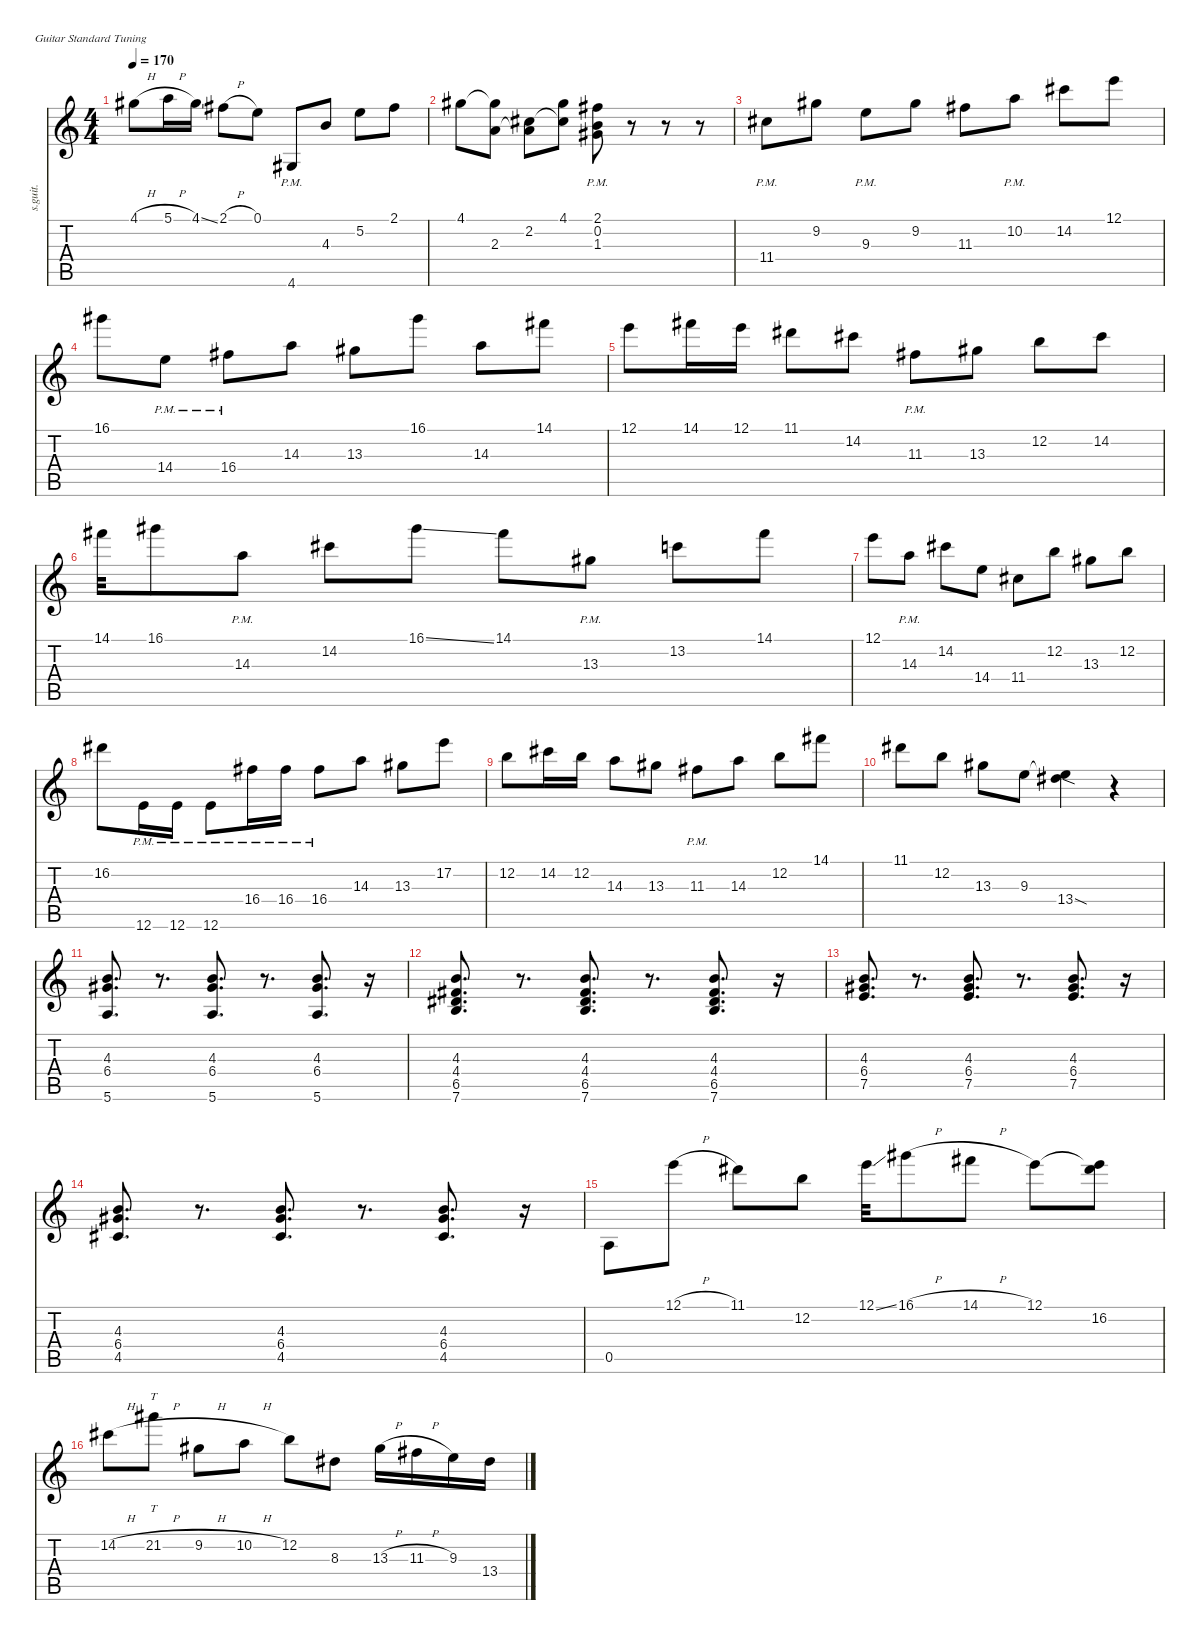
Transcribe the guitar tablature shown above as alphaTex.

\defaultSystemsLayout 4
\hideDynamics
\bracketExtendMode nobrackets
\track ("Erick" "s.guit.") {instrument electricguitarclean}
\staff {score tabs}
\tuning (E4 B3 G3 D3 A2 E2)
\ts (4 4)
\tempo 170
\clef g2
\ks c
4.1{h acc #}.8{dy mf} 5.1{h}.16 4.1{ss acc #}.16 2.1{h acc #}.8 0.1.8 4.6{pm acc #}.8 4.3.8 5.2.8 2.1{acc #}.8 |
4.1{acc #}.8 (4.1{t acc #} 2.3).8 (2.2{acc #} 2.3{t}).8 (4.1{acc #} 2.2{t acc #}).8 (2.1{pm acc #} 0.2{pm} 1.3{pm acc #}).8 r.8 r.8 r.8 |
11.4{pm acc #}.8 9.2{acc #}.8 9.3{pm}.8 9.2{acc #}.8 11.3{acc #}.8 10.2{pm}.8 14.2{acc #}.8 12.1.8 |
16.1{acc #}.8 14.4{pm}.8 16.4{pm acc #}.8 14.3.8 13.3{acc #}.8 16.1{acc #}.8 14.3.8 14.1{acc #}.8 |
12.1.8 14.1{acc #}.16 12.1.16 11.1{acc #}.8 14.2{acc #}.8{dy f} 11.3{pm acc #}.8{dy mf} 13.3{acc #}.8 12.2.8 14.2{acc #}.8 |
14.1{acc #}.32 16.1{acc #}.8 14.3{pm}.8 14.2{acc #}.8 16.1{ss acc #}.8 14.1{acc #}.8 13.3{pm acc #}.8 13.2.8 14.1{acc #}.8 |
12.1.8 14.3{pm}.8 14.2{acc #}.8 14.4.8 11.4{acc #}.8{dy f} 12.2.8{dy mf} 13.3{acc #}.8 12.2.8 |
16.2{acc #}.8 12.6{pm}.16 12.6{pm}.16 12.6{pm}.8 16.4{pm acc #}.16 16.4{pm acc #}.16 16.4{pm acc #}.8 14.3.8 13.3{acc #}.8 17.2.8{dy f} |
12.2.8{dy mf} 14.2{acc #}.16 12.2.16 14.3.8 13.3{acc #}.8 11.3{pm acc #}.8 14.3.8{dy f} 12.2.8 14.1{acc #}.8{dy mf} |
11.1{acc #}.8 12.2.8 13.3{acc #}.8 9.3.8 (9.3{t} 13.4{sod acc #}).4 r.4 |
(4.3 6.4{acc #} 5.6).8{d} r.8{d} (4.3 6.4{acc #} 5.6).8{d} r.8{d} (4.3 6.4{acc #} 5.6).8{d} r.16 |
(4.3 4.4{acc #} 6.5{acc #} 7.6).8{d} r.8{d} (4.3 4.4{acc #} 6.5{acc #} 7.6).8{d} r.8{d} (4.3 4.4{acc #} 6.5{acc #} 7.6).8{d} r.16 |
(4.3 6.4{acc #} 7.5).8{d} r.8{d} (4.3 6.4{acc #} 7.5).8{d} r.8{d} (4.3 6.4{acc #} 7.5).8{d} r.16 |
(4.3 6.4{acc #} 4.5{acc #}).8{d} r.8{d} (4.3 6.4{acc #} 4.5{acc #}).8{d} r.8{d} (4.3 6.4{acc #} 4.5{acc #}).8{d} r.16 |
0.5.8 12.1{h}.8 11.1{acc #}.8 12.2.8 12.1{ss}.32 16.1{h acc #}.8 14.1{h acc #}.8 12.1.8 (12.1{t} 16.2{acc #}).8 |
14.2{h acc #}.8 21.2{h acc #}.8{tt} 9.2{h acc #}.8 10.2{h}.8 12.2.8 8.3{acc #}.8 13.3{h acc #}.16 11.3{h acc #}.16 9.3.16 13.4{acc #}.16
